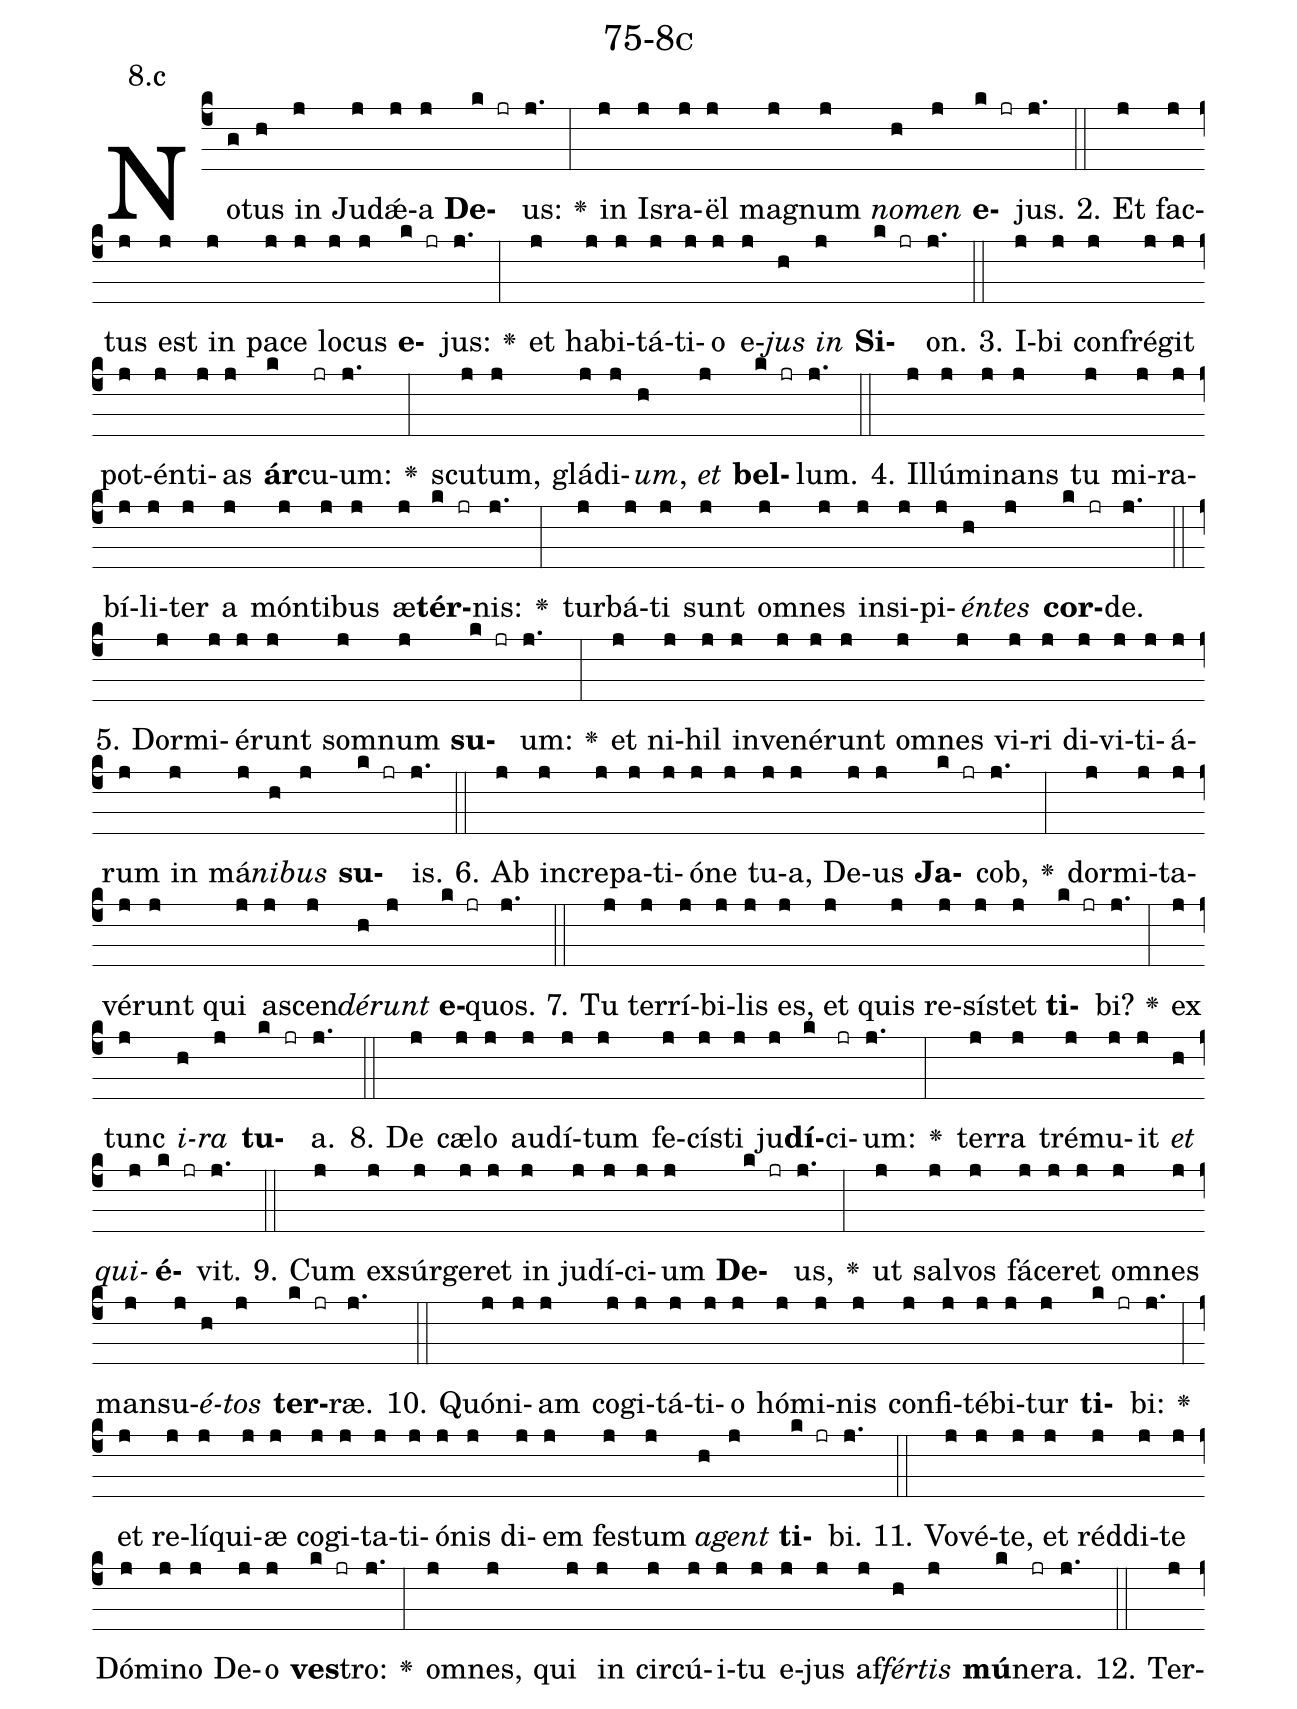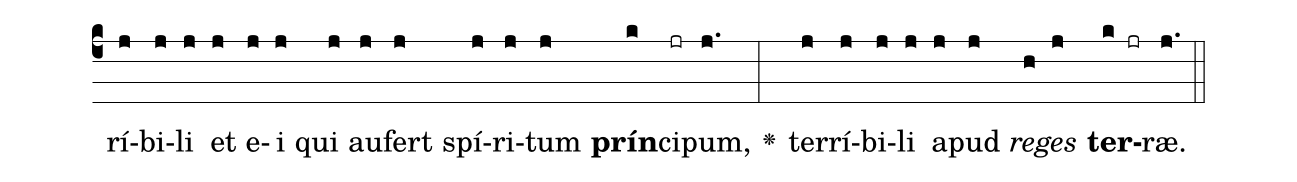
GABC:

name: 75-8c;
annotation: 8.c;
%%
(c4)No(g)tus(h) in(j) Ju(j)dǽ(j)a(j) <b>De</b>(k jr)us:(j.) <v>\greheightstar</v>(:) in(j) Is(j)ra(j)ël(j) ma(j)gnum(j) <i>no</i>(h)<i>men</i>(j) <b>e</b>(k jr)jus.(j.) (::)
2. Et(j) fac(j)tus(j) est(j) in(j) pa(j)ce(j) lo(j)cus(j) <b>e</b>(k jr)jus:(j.) <v>\greheightstar</v>(:) et(j) ha(j)bi(j)tá(j)ti(j)o(j) e(j)<i>jus</i>(h) <i>in</i>(j) <b>Si</b>(k jr)on.(j.) (::)
3. I(j)bi(j) con(j)fré(j)git(j) pot(j)én(j)ti(j)as(j) <b>ár</b>(k)cu(jr)um:(j.) <v>\greheightstar</v>(:) scu(j)tum,(j) glá(j)di(j)<i>um</i>,(h) <i>et</i>(j) <b>bel</b>(k jr)lum.(j.) (::)
4. Il(j)lú(j)mi(j)nans(j) tu(j) mi(j)ra(j)bí(j)li(j)ter(j) a(j) món(j)ti(j)bus(j) æ(j)<b>tér</b>(k jr)nis:(j.) <v>\greheightstar</v>(:) tur(j)bá(j)ti(j) sunt(j) om(j)nes(j) in(j)si(j)pi(j)<i>én</i>(h)<i>tes</i>(j) <b>cor</b>(k jr)de.(j.) (::)
5. Dor(j)mi(j)é(j)runt(j) som(j)num(j) <b>su</b>(k jr)um:(j.) <v>\greheightstar</v>(:) et(j) ni(j)hil(j) in(j)ve(j)né(j)runt(j) om(j)nes(j) vi(j)ri(j) di(j)vi(j)ti(j)á(j)rum(j) in(j) má(j)<i>ni</i>(h)<i>bus</i>(j) <b>su</b>(k jr)is.(j.) (::)
6. Ab(j) in(j)cre(j)pa(j)ti(j)ó(j)ne(j) tu(j)a,(j) De(j)us(j) <b>Ja</b>(k jr)cob,(j.) <v>\greheightstar</v>(:) dor(j)mi(j)ta(j)vé(j)runt(j) qui(j) a(j)scen(j)<i>dé</i>(h)<i>runt</i>(j) <b>e</b>(k jr)quos.(j.) (::)
7. Tu(j) ter(j)rí(j)bi(j)lis(j) es,(j) et(j) quis(j) re(j)sís(j)tet(j) <b>ti</b>(k jr)bi?(j.) <v>\greheightstar</v>(:) ex(j) tunc(j) <i>i</i>(h)<i>ra</i>(j) <b>tu</b>(k jr)a.(j.) (::)
8. De(j) cæ(j)lo(j) au(j)dí(j)tum(j) fe(j)cís(j)ti(j) ju(j)<b>dí</b>(k)ci(jr)um:(j.) <v>\greheightstar</v>(:) ter(j)ra(j) tré(j)mu(j)it(j) <i>et</i>(h) <i>qui</i>(j)<b>é</b>(k jr)vit.(j.) (::)
9. Cum(j) ex(j)súr(j)ge(j)ret(j) in(j) ju(j)dí(j)ci(j)um(j) <b>De</b>(k jr)us,(j.) <v>\greheightstar</v>(:) ut(j) sal(j)vos(j) fá(j)ce(j)ret(j) om(j)nes(j) man(j)su(j)<i>é</i>(h)<i>tos</i>(j) <b>ter</b>(k jr)ræ.(j.) (::)
10. Quón(j)i(j)am(j) co(j)gi(j)tá(j)ti(j)o(j) hó(j)mi(j)nis(j) con(j)fi(j)té(j)bi(j)tur(j) <b>ti</b>(k jr)bi:(j.) <v>\greheightstar</v>(:) et(j) re(j)lí(j)qui(j)æ(j) co(j)gi(j)ta(j)ti(j)ó(j)nis(j) di(j)em(j) fes(j)tum(j) <i>a</i>(h)<i>gent</i>(j) <b>ti</b>(k jr)bi.(j.) (::)
11. Vo(j)vé(j)te,(j) et(j) réd(j)di(j)te(j) Dó(j)mi(j)no(j) De(j)o(j) <b>ves</b>(k jr)tro:(j.) <v>\greheightstar</v>(:) om(j)nes,(j) qui(j) in(j) cir(j)cú(j)i(j)tu(j) e(j)jus(j) af(j)<i>fér</i>(h)<i>tis</i>(j) <b>mú</b>(k)ne(jr)ra.(j.) (::)
12. Ter(j)rí(j)bi(j)li(j) et(j) e(j)i(j) qui(j) au(j)fert(j) spí(j)ri(j)tum(j) <b>prín</b>(k)ci(jr)pum,(j.) <v>\greheightstar</v>(:) ter(j)rí(j)bi(j)li(j) a(j)pud(j) <i>re</i>(h)<i>ges</i>(j) <b>ter</b>(k jr)ræ.(j.) (::)
